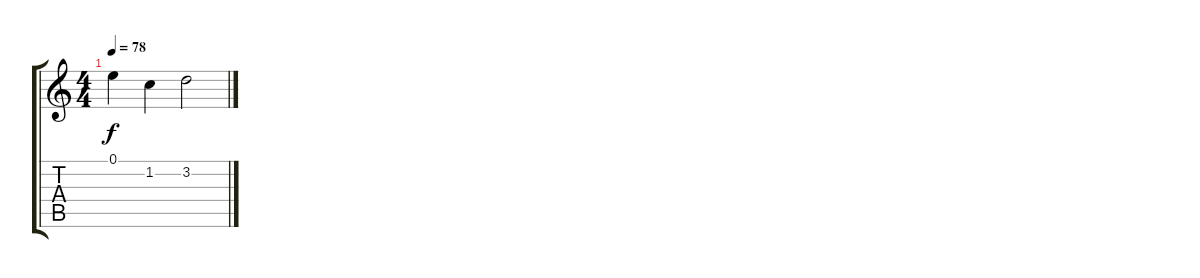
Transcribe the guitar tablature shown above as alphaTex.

\track "" {instrument electricbasspick}
\staff {score tabs}
\tuning (E4 B3 G3 D3 A2 E2) {hide}
\ts (4 4)
\tempo 78
\clef g2
\ks c
0.1.4{dy f} 1.2.4 3.2.2
